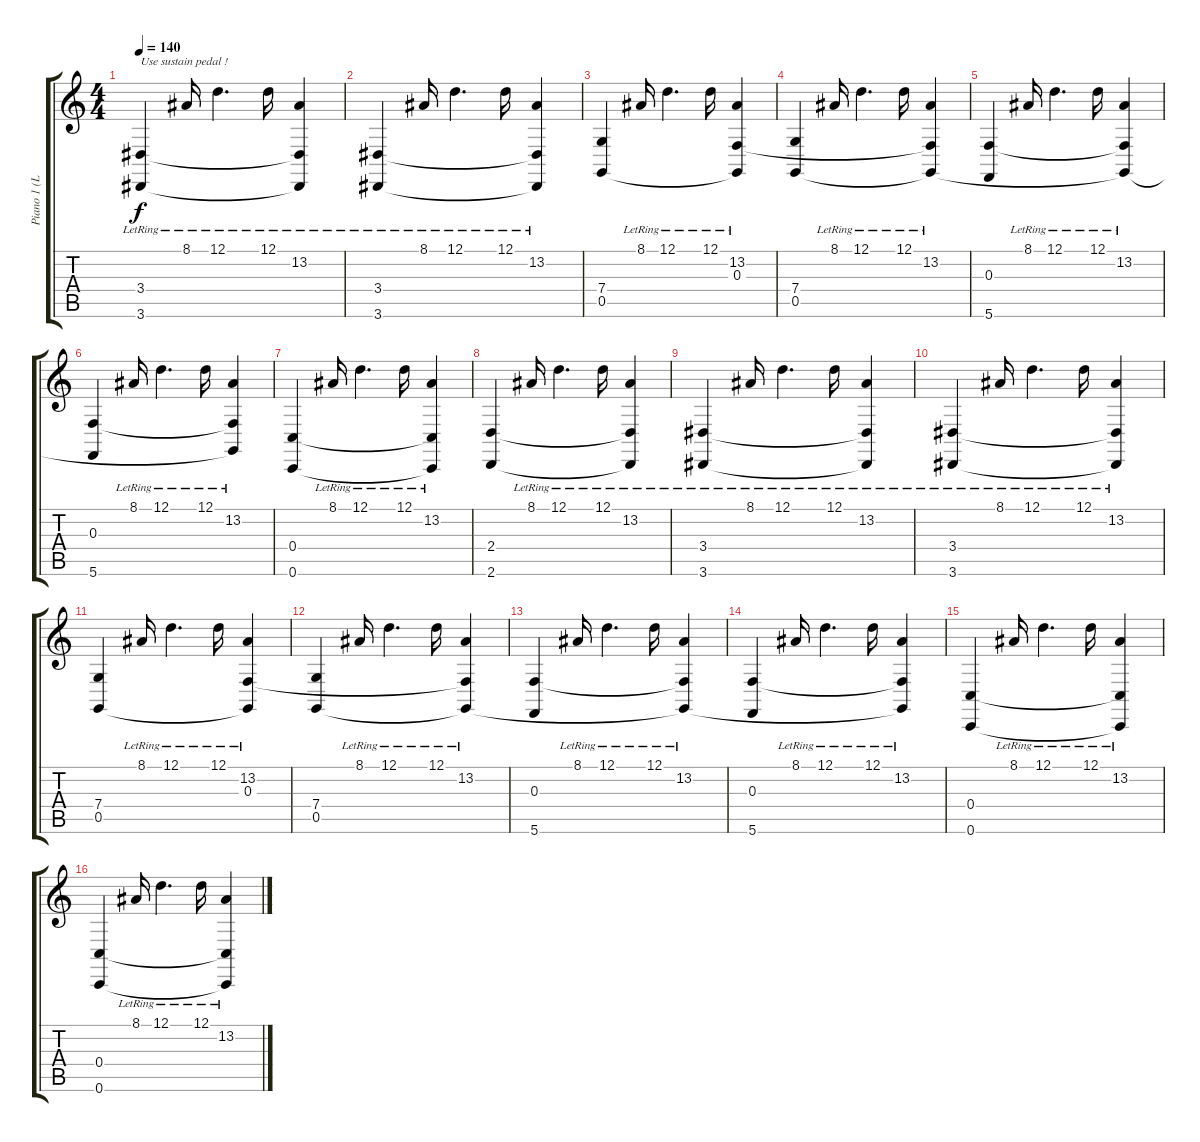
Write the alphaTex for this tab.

\track ("Piano 1 (Left Hand)" "Piano 1 (L") {instrument brightacousticpiano}
\staff {score tabs}
\tuning (D4 A3 F3 C3 G2 C2) {hide}
\ts (4 4)
\tempo 140
\clef g2
\ks c
(3.4{lr} 3.6{lr}).4{txt "Use sustain pedal !" dy f} 8.1{lr}.16 12.1{lr}.4{d} 12.1{lr}.16 (13.2{lr} 3.4{t} 3.6{t}).4 |
(3.4{lr} 3.6{lr}).4 8.1{lr}.16 12.1{lr}.4{d} 12.1{lr}.16 (13.2{lr} 3.4{t} 3.6{t}).4 |
(7.4 0.5).4 8.1{lr}.16 12.1{lr}.4{d} 12.1{lr}.16 (13.2{lr} 0.3 0.5{t}).4 |
(7.4 0.5).4 8.1{lr}.16 12.1{lr}.4{d} 12.1{lr}.16 (13.2{lr} 0.3{t} 0.5{t}).4 |
(0.3 5.6).4 8.1{lr}.16 12.1{lr}.4{d} 12.1{lr}.16 (13.2{lr} 0.3{t} 0.5{t}).4 |
(0.3 5.6).4 8.1{lr}.16 12.1{lr}.4{d} 12.1{lr}.16 (13.2{lr} 0.3{t} 0.5{t}).4 |
(0.4 0.6).4 8.1{lr}.16 12.1{lr}.4{d} 12.1{lr}.16 (13.2{lr} 0.4{t} 0.6{t}).4 |
(2.4 2.6).4 8.1{lr}.16 12.1{lr}.4{d} 12.1{lr}.16 (13.2{lr} 2.4{t} 2.6{t}).4 |
(3.4{lr} 3.6{lr}).4 8.1{lr}.16 12.1{lr}.4{d} 12.1{lr}.16 (13.2{lr} 3.4{t} 3.6{t}).4 |
(3.4{lr} 3.6{lr}).4 8.1{lr}.16 12.1{lr}.4{d} 12.1{lr}.16 (13.2{lr} 3.4{t} 3.6{t}).4 |
(7.4 0.5).4 8.1{lr}.16 12.1{lr}.4{d} 12.1{lr}.16 (13.2{lr} 0.3 0.5{t}).4 |
(7.4 0.5).4 8.1{lr}.16 12.1{lr}.4{d} 12.1{lr}.16 (13.2{lr} 0.3{t} 0.5{t}).4 |
(0.3 5.6).4 8.1{lr}.16 12.1{lr}.4{d} 12.1{lr}.16 (13.2{lr} 0.3{t} 0.5{t}).4 |
(0.3 5.6).4 8.1{lr}.16 12.1{lr}.4{d} 12.1{lr}.16 (13.2{lr} 0.3{t} 0.5{t}).4 |
(0.4 0.6).4 8.1{lr}.16 12.1{lr}.4{d} 12.1{lr}.16 (13.2{lr} 0.4{t} 0.6{t}).4 |
(0.4 0.6).4 8.1{lr}.16 12.1{lr}.4{d} 12.1{lr}.16 (13.2{lr} 0.4{t} 0.6{t}).4
